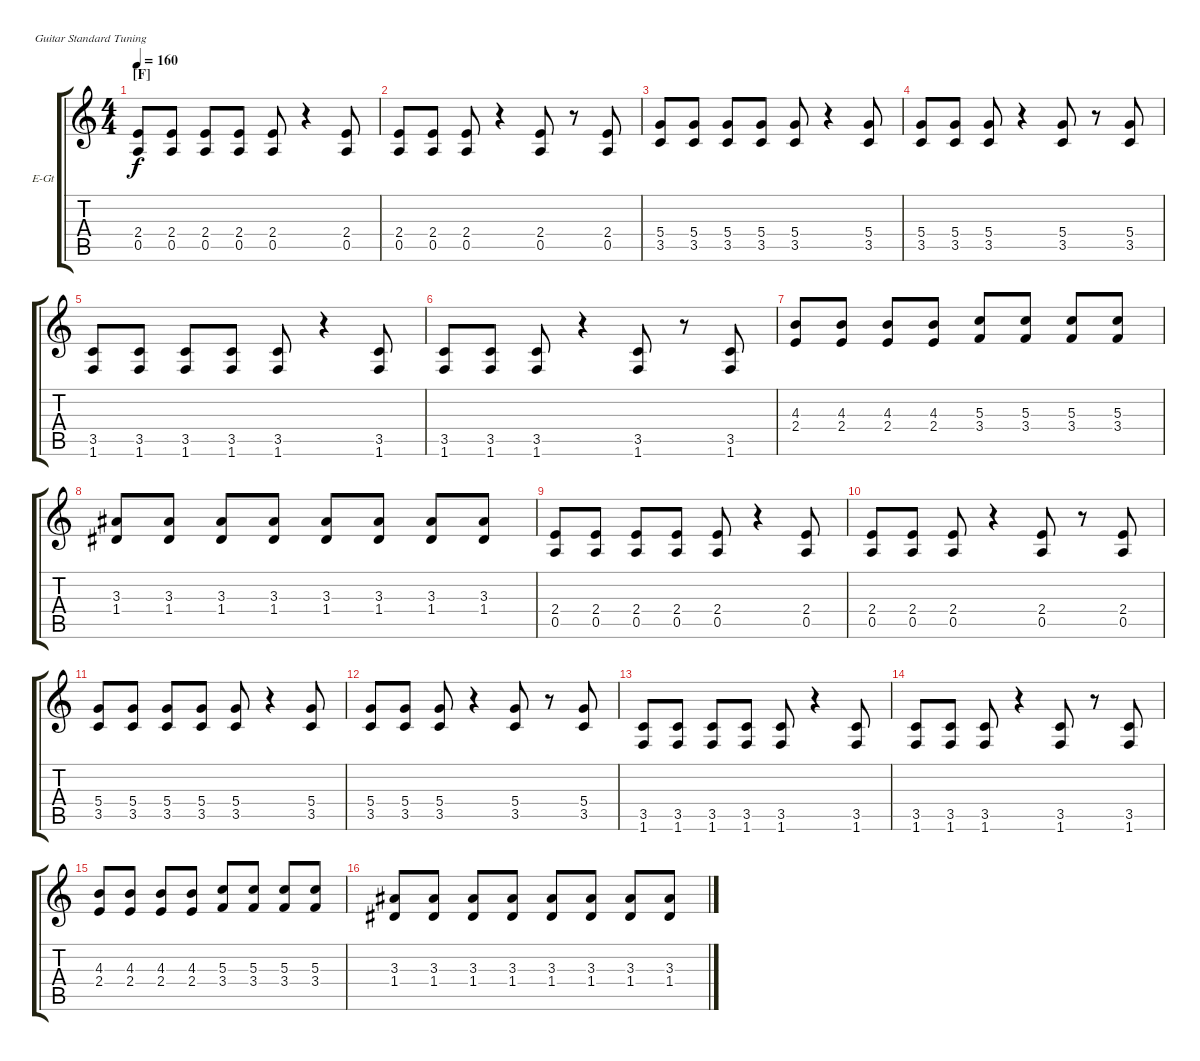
\defaultSystemsLayout 4
\bracketExtendMode groupsimilarinstruments
\firstSystemTrackNameOrientation horizontal
\otherSystemsTrackNameOrientation horizontal
\track ("Overdrive Guitar #1" "E-Gt") {instrument overdrivenguitar}
\staff {score tabs}
\tuning (E4 B3 G3 D3 A2 E2)
\ts (4 4)
\section ("F" "")
\tempo 160
\clef g2
\ks c
(0.5 2.4).8{dy f} (0.5 2.4).8 (0.5 2.4).8 (0.5 2.4).8 (0.5 2.4).8 r.4 (0.5 2.4).8 |
(0.5 2.4).8 (0.5 2.4).8 (0.5 2.4).8 r.4 (2.4 0.5).8 r.8 (2.4 0.5).8 |
(3.5 5.4).8 (3.5 5.4).8 (3.5 5.4).8 (3.5 5.4).8 (3.5 5.4).8 r.4 (3.5 5.4).8 |
(3.5 5.4).8 (3.5 5.4).8 (3.5 5.4).8 r.4 (5.4 3.5).8 r.8 (5.4 3.5).8 |
(1.6 3.5).8 (1.6 3.5).8 (1.6 3.5).8 (1.6 3.5).8 (1.6 3.5).8 r.4 (1.6 3.5).8 |
(1.6 3.5).8 (1.6 3.5).8 (1.6 3.5).8 r.4 (1.6 3.5).8 r.8 (1.6 3.5).8 |
(2.4 4.3).8 (2.4 4.3).8 (2.4 4.3).8 (2.4 4.3).8 (3.4 5.3).8 (3.4 5.3).8 (3.4 5.3).8 (3.4 5.3).8 |
(1.4 3.3).8 (1.4 3.3).8 (1.4 3.3).8 (1.4 3.3).8 (1.4 3.3).8 (1.4 3.3).8 (1.4 3.3).8 (1.4 3.3).8 |
(0.5 2.4).8 (0.5 2.4).8 (0.5 2.4).8 (0.5 2.4).8 (0.5 2.4).8 r.4 (0.5 2.4).8 |
(0.5 2.4).8 (0.5 2.4).8 (0.5 2.4).8 r.4 (2.4 0.5).8 r.8 (2.4 0.5).8 |
(3.5 5.4).8 (3.5 5.4).8 (3.5 5.4).8 (3.5 5.4).8 (3.5 5.4).8 r.4 (3.5 5.4).8 |
(3.5 5.4).8 (3.5 5.4).8 (3.5 5.4).8 r.4 (5.4 3.5).8 r.8 (5.4 3.5).8 |
(1.6 3.5).8 (1.6 3.5).8 (1.6 3.5).8 (1.6 3.5).8 (1.6 3.5).8 r.4 (1.6 3.5).8 |
(1.6 3.5).8 (1.6 3.5).8 (1.6 3.5).8 r.4 (1.6 3.5).8 r.8 (1.6 3.5).8 |
(2.4 4.3).8 (2.4 4.3).8 (2.4 4.3).8 (2.4 4.3).8 (3.4 5.3).8 (3.4 5.3).8 (3.4 5.3).8 (3.4 5.3).8 |
(1.4 3.3).8 (1.4 3.3).8 (1.4 3.3).8 (1.4 3.3).8 (1.4 3.3).8 (1.4 3.3).8 (1.4 3.3).8 (1.4 3.3).8
